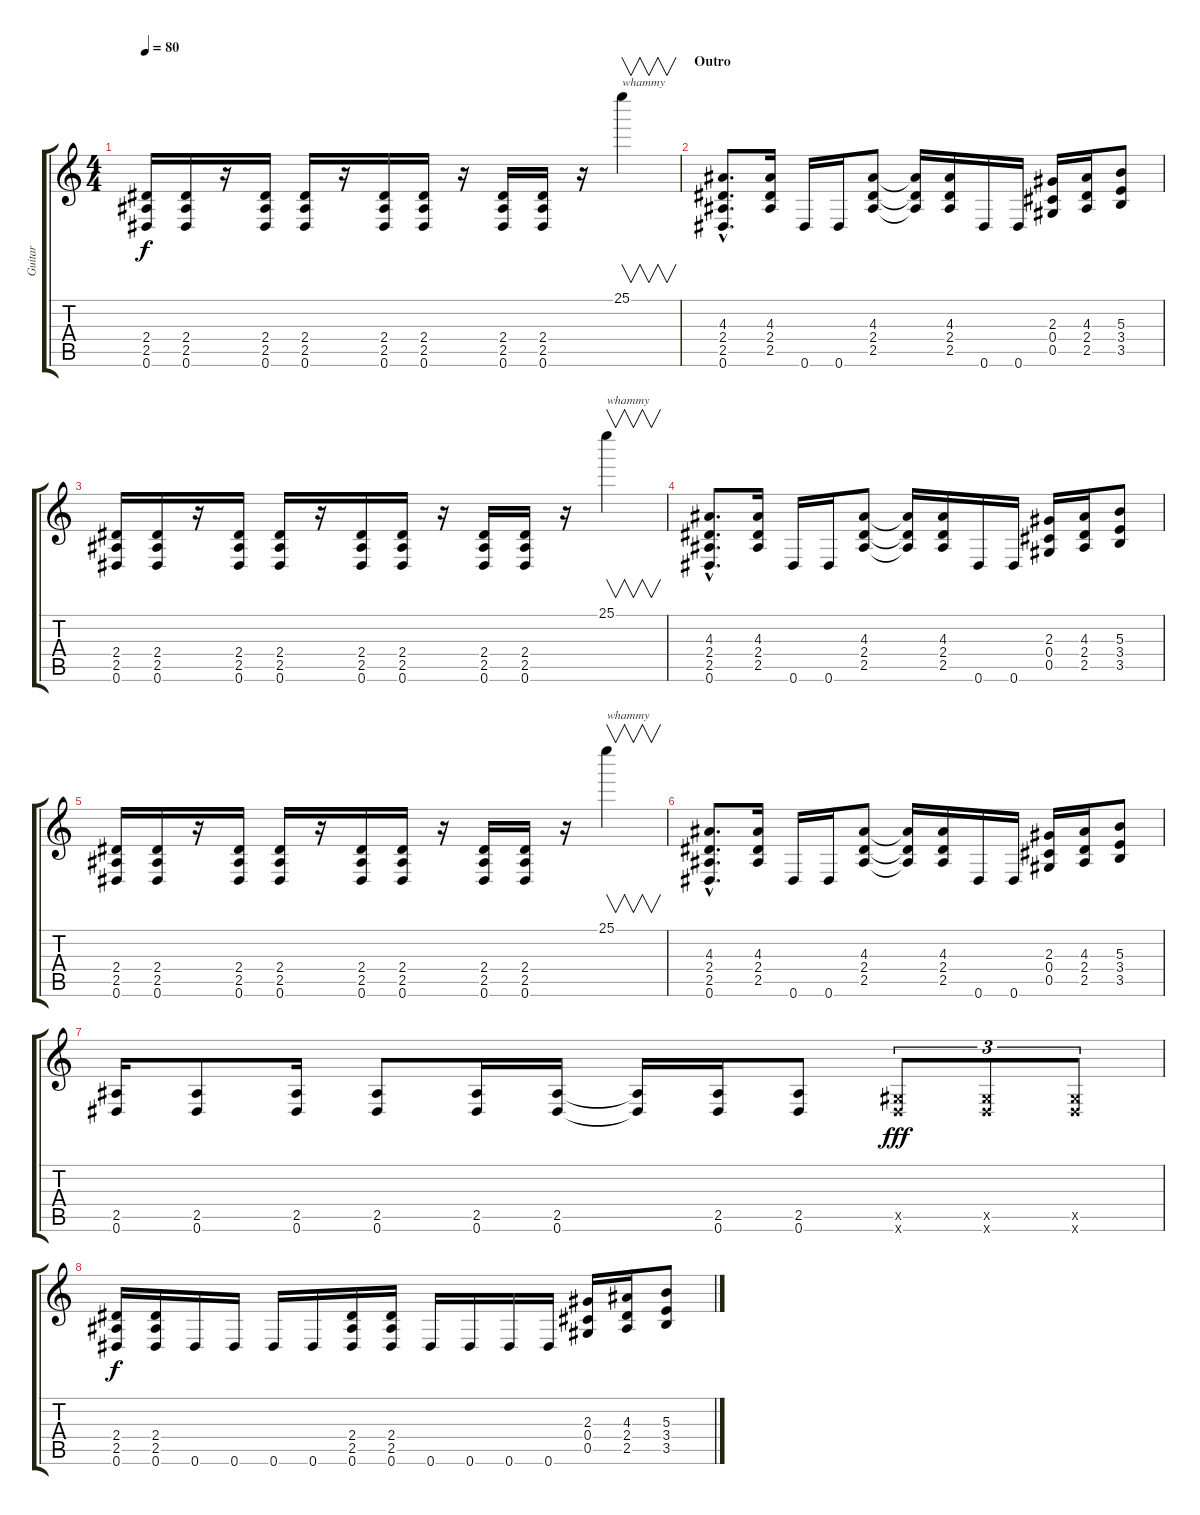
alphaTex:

\track ("Guitar" "Guitar") {instrument distortionguitar}
\staff {score tabs}
\tuning (Eb4 Bb3 Gb3 Db3 Ab2 Eb2) {hide}
\ts (4 4)
\tempo 80
\clef g2
\ks c
(2.4 2.5 0.6).16{dy f} (2.4 2.5 0.6).16 r.16 (2.4 2.5 0.6).16 (2.4 2.5 0.6).16 r.16 (2.4 2.5 0.6).16 (2.4 2.5 0.6).16 r.16 (2.4 2.5 0.6).16 (2.4 2.5 0.6).16 r.16 25.1.4{v txt "whammy"} |
\section ("" "Outro")
(4.3{hac} 2.4{hac} 2.5{hac} 0.6{hac}).8{d} (4.3 2.4 2.5).16 0.6.16 0.6.16 (4.3 2.4 2.5).8 (4.3{t} 2.4{t} 2.5{t}).16 (4.3 2.4 2.5).16 0.6.16 0.6.16 (2.3 0.4 0.5).16 (4.3 2.4 2.5).16 (5.3 3.4 3.5).8 |
(2.4 2.5 0.6).16 (2.4 2.5 0.6).16 r.16 (2.4 2.5 0.6).16 (2.4 2.5 0.6).16 r.16 (2.4 2.5 0.6).16 (2.4 2.5 0.6).16 r.16 (2.4 2.5 0.6).16 (2.4 2.5 0.6).16 r.16 25.1.4{v txt "whammy"} |
(4.3{hac} 2.4{hac} 2.5{hac} 0.6{hac}).8{d} (4.3 2.4 2.5).16 0.6.16 0.6.16 (4.3 2.4 2.5).8 (4.3{t} 2.4{t} 2.5{t}).16 (4.3 2.4 2.5).16 0.6.16 0.6.16 (2.3 0.4 0.5).16 (4.3 2.4 2.5).16 (5.3 3.4 3.5).8 |
(2.4 2.5 0.6).16 (2.4 2.5 0.6).16 r.16 (2.4 2.5 0.6).16 (2.4 2.5 0.6).16 r.16 (2.4 2.5 0.6).16 (2.4 2.5 0.6).16 r.16 (2.4 2.5 0.6).16 (2.4 2.5 0.6).16 r.16 25.1.4{v txt "whammy"} |
(4.3{hac} 2.4{hac} 2.5{hac} 0.6{hac}).8{d} (4.3 2.4 2.5).16 0.6.16 0.6.16 (4.3 2.4 2.5).8 (4.3{t} 2.4{t} 2.5{t}).16 (4.3 2.4 2.5).16 0.6.16 0.6.16 (2.3 0.4 0.5).16 (4.3 2.4 2.5).16 (5.3 3.4 3.5).8 |
(2.5 0.6).16 (2.5 0.6).8 (2.5 0.6).16 (2.5 0.6).8 (2.5 0.6).16 (2.5 0.6).16 (2.5{t} 0.6{t}).16 (2.5 0.6).16 (2.5 0.6).8 (0.5{x} 0.6{x}).8{tu (3 2) dy fff} (0.5{x} 0.6{x}).8{tu (3 2)} (0.5{x} 0.6{x}).8{tu (3 2)} |
(2.4 2.5 0.6).16{dy f} (2.4 2.5 0.6).16 0.6.16 0.6.16 0.6.16 0.6.16 (2.4 2.5 0.6).16 (2.4 2.5 0.6).16 0.6.16 0.6.16 0.6.16 0.6.16 (2.3 0.4 0.5).16 (4.3 2.4 2.5).16 (5.3 3.4 3.5).8
